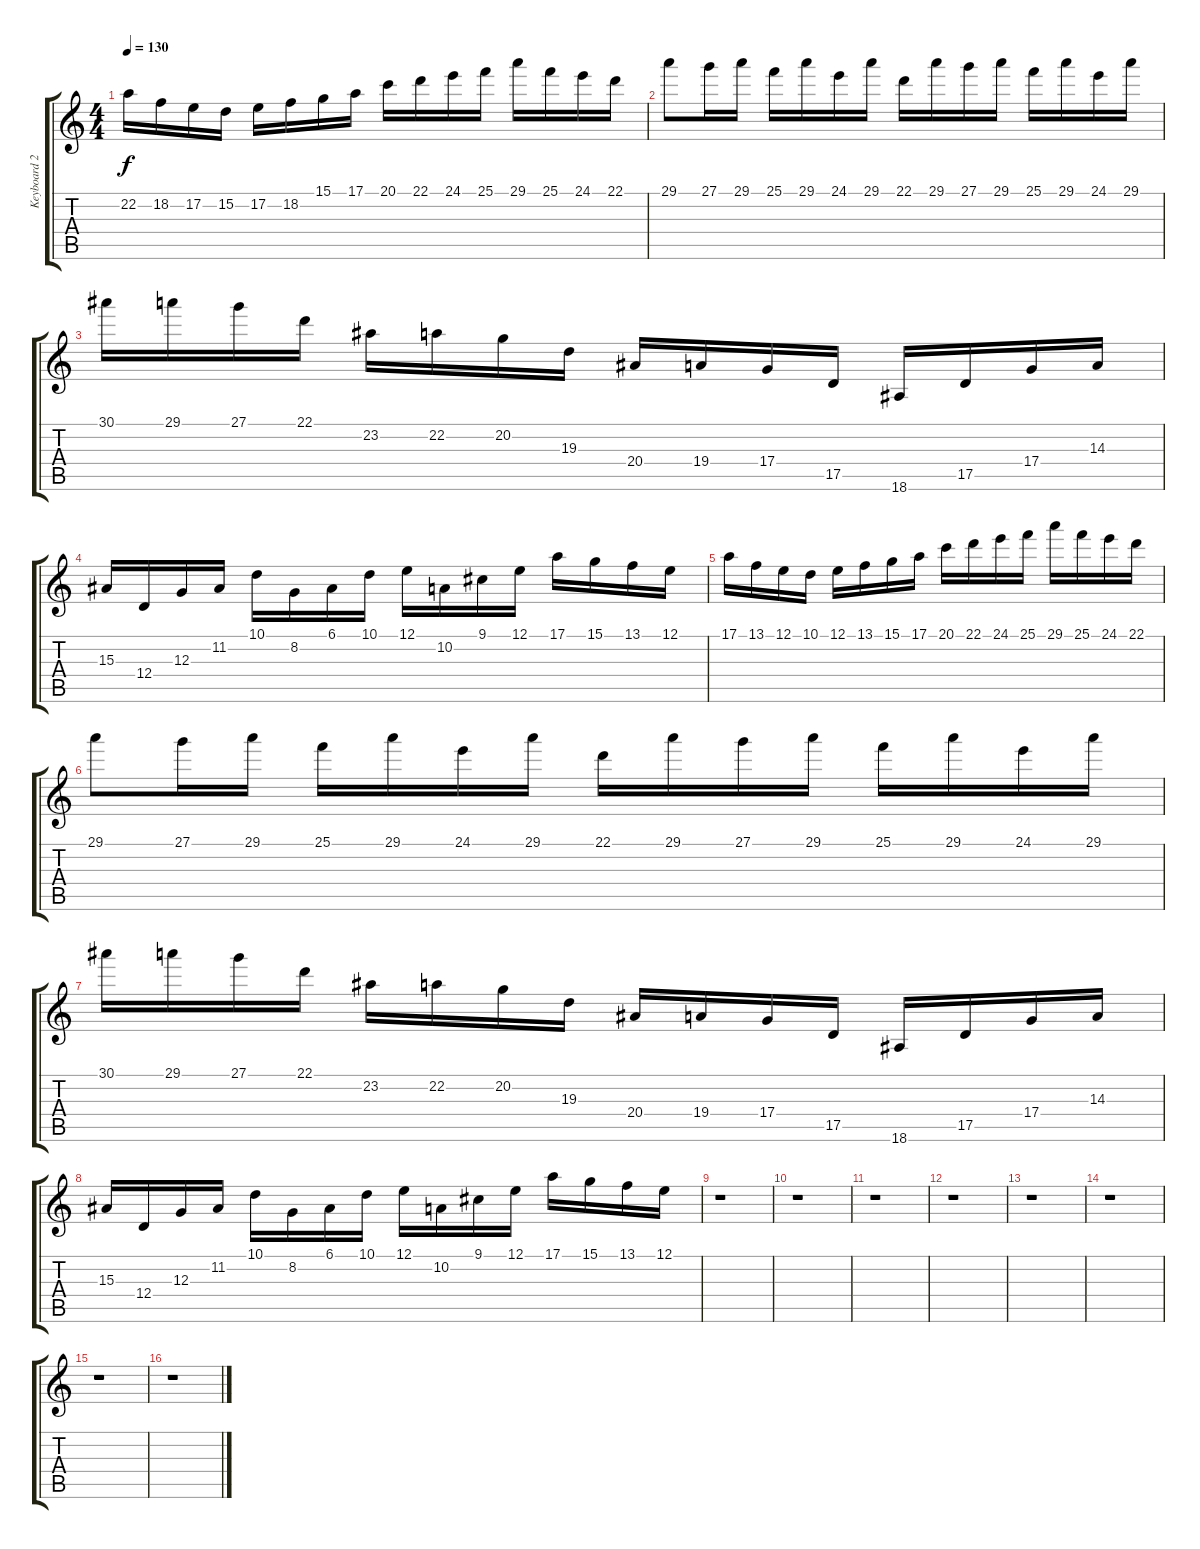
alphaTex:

\track ("Keyboard 2." "Keyboard 2") {instrument choiraahs}
\staff {score tabs}
\tuning (E4 B3 G3 D3 A2 E2) {hide}
\ts (4 4)
\tempo 130
\clef g2
\ks c
22.2.16{dy f instrument acousticgrandpiano} 18.2.16 17.2.16 15.2.16 17.2.16 18.2.16 15.1.16 17.1.16 20.1.16 22.1.16 24.1.16 25.1.16 29.1.16 25.1.16 24.1.16 22.1.16 |
29.1.8 27.1.16 29.1.16 25.1.16 29.1.16 24.1.16 29.1.16 22.1.16 29.1.16 27.1.16 29.1.16 25.1.16 29.1.16 24.1.16 29.1.16 |
30.1.16 29.1.16 27.1.16 22.1.16 23.2.16 22.2.16 20.2.16 19.3.16 20.4.16 19.4.16 17.4.16 17.5.16 18.6.16 17.5.16 17.4.16 14.3.16 |
15.3.16 12.4.16 12.3.16 11.2.16 10.1.16 8.2.16 6.1.16 10.1.16 12.1.16 10.2.16 9.1.16 12.1.16 17.1.16 15.1.16 13.1.16 12.1.16 |
17.1.16 13.1.16 12.1.16 10.1.16 12.1.16 13.1.16 15.1.16 17.1.16 20.1.16 22.1.16 24.1.16 25.1.16 29.1.16 25.1.16 24.1.16 22.1.16 |
29.1.8 27.1.16 29.1.16 25.1.16 29.1.16 24.1.16 29.1.16 22.1.16 29.1.16 27.1.16 29.1.16 25.1.16 29.1.16 24.1.16 29.1.16 |
30.1.16 29.1.16 27.1.16 22.1.16 23.2.16 22.2.16 20.2.16 19.3.16 20.4.16 19.4.16 17.4.16 17.5.16 18.6.16 17.5.16 17.4.16 14.3.16 |
15.3.16 12.4.16 12.3.16 11.2.16 10.1.16 8.2.16 6.1.16 10.1.16 12.1.16 10.2.16 9.1.16 12.1.16 17.1.16 15.1.16 13.1.16 12.1.16 |
r.1 |
r.1 |
r.1 |
r.1 |
r.1 |
r.1 |
r.1 |
r.1
